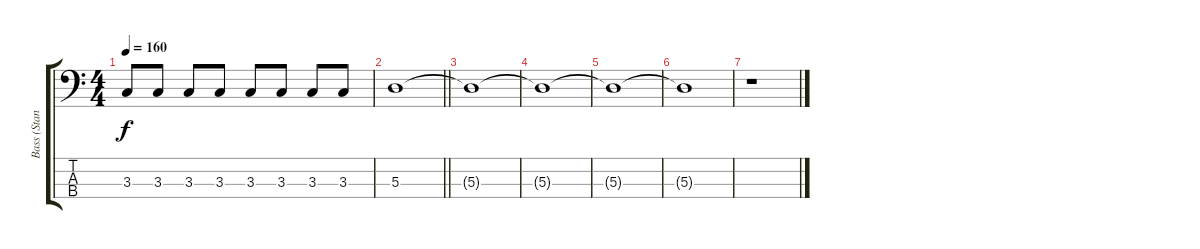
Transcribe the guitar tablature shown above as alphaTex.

\track ("Bass (Standard T.)" "Bass (Stan") {instrument electricbasspick}
\staff {score tabs}
\tuning (G2 D2 A1 E1) {hide}
\ts (4 4)
\tempo 160
\clef f4
\ks c
3.3.8{dy f} 3.3.8 3.3.8 3.3.8 3.3.8 3.3.8 3.3.8 3.3.8 |
\barLineRight lightlight
5.3.1 |
5.3{t}.1 |
5.3{t}.1{volume 3} |
5.3{t}.1 |
5.3{t}.1 |
r.1
